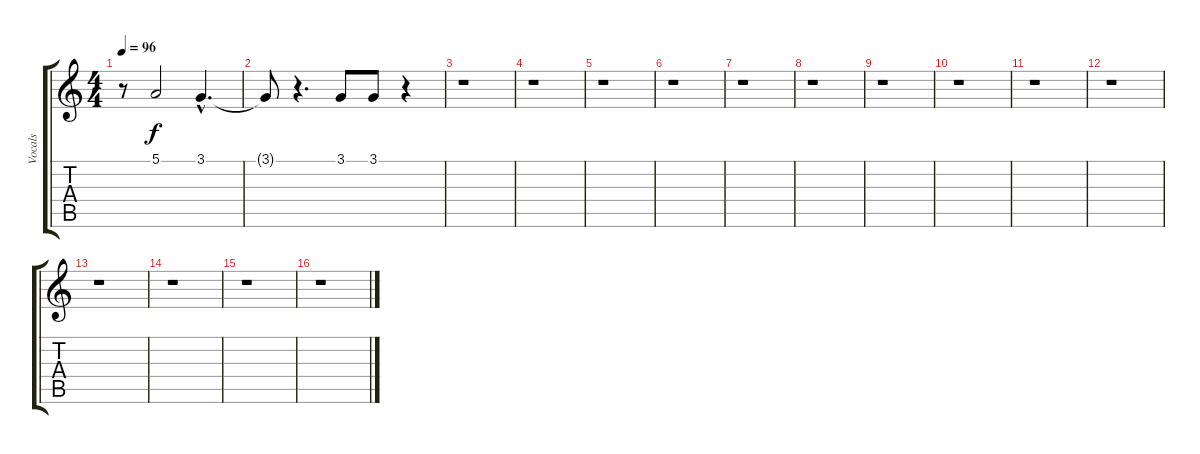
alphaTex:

\track ("Vocals" "Vocals") {instrument bassoon}
\staff {score tabs}
\tuning (E4 B3 G3 D3 A2 E2) {hide}
\ts (4 4)
\tempo 96
\clef g2
\ks c
r.8{dy f} 5.1.2 3.1{hac}.4{d} |
3.1{t}.8 r.4{d} 3.1.8 3.1.8 r.4 |
r.1 |
r.1 |
r.1 |
r.1 |
r.1 |
r.1 |
r.1 |
r.1 |
r.1 |
r.1 |
r.1 |
r.1 |
r.1 |
r.1
